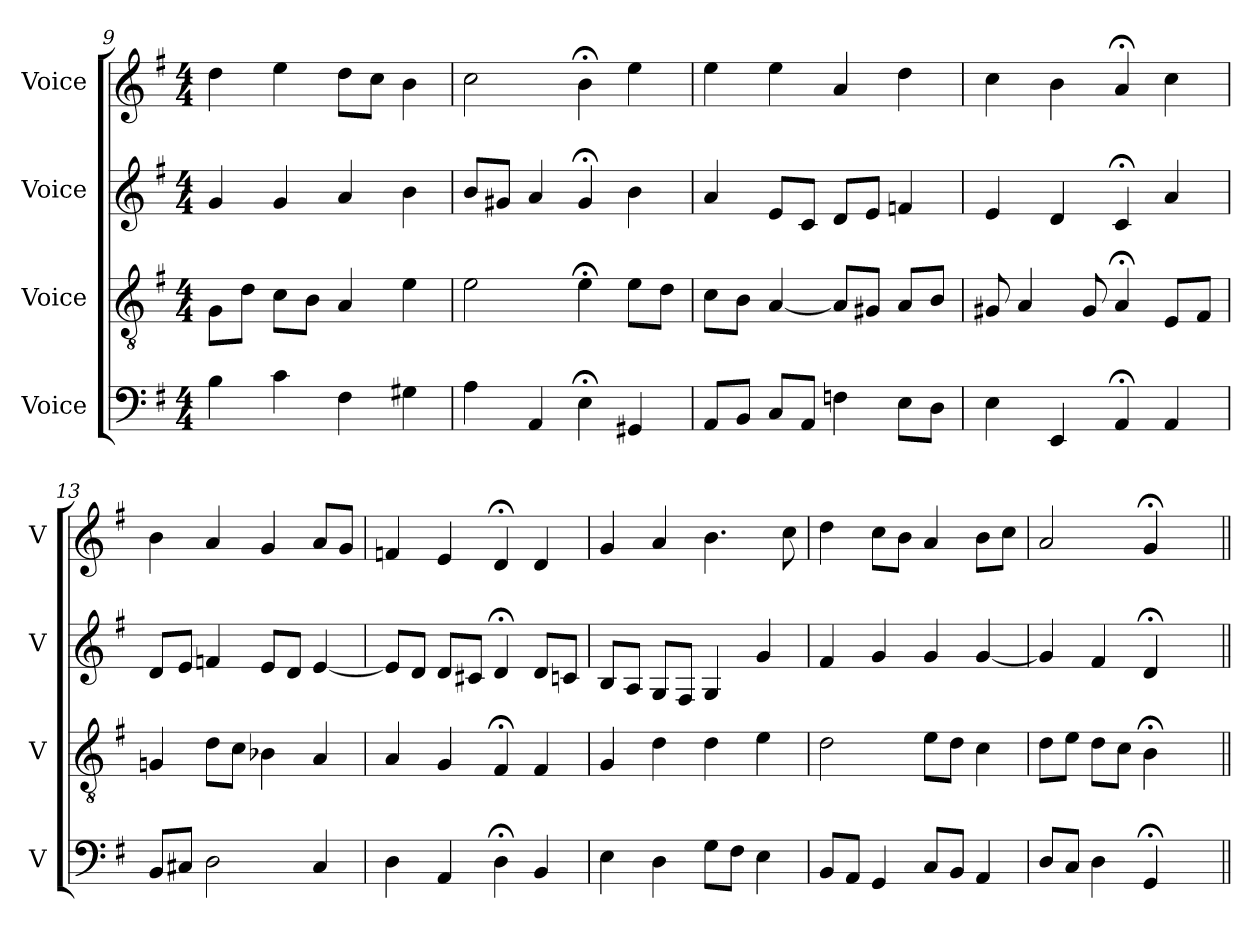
**kern	**kern	**kern	**kern
*part4	*part3	*part2	*part1
*staff4	*staff3	*staff2	*staff1
*I"Voice	*I"Voice	*I"Voice	*I"Voice
*I'V	*I'V	*I'V	*I'V
*clefF4	*clefGv2	*clefG2	*clefG2
*k[f#]	*k[f#]	*k[f#]	*k[f#]
*M4/4	*M4/4	*M4/4	*M4/4
=9	=9	=9	=9
4B\	8G\L	4g/	4dd\
.	8d\J	.	.
4c\	8c\L	4g/	4ee\
.	8B\J	.	.
4F#\	4A/	4a/	8dd\L
.	.	.	8cc\J
4G#X\	4e\	4b\	4b\
=10	=10	=10	=10
4A\	2e\	8b/L	2cc\
.	.	8g#X/J	.
4AA/	.	4a/	.
4E;\	4e;\	4g#;/	4b;\
4GG#X/	8e\L	4b\	4ee\
.	8d\J	.	.
=11	=11	=11	=11
8AA/L	8c\L	4a/	4ee\
8BB/J	8B\J	.	.
8C/L	[4A/	8e/L	4ee\
8AA/J	.	8c/J	.
4Fn\	8A/L]	8d/L	4a/
.	8G#X/J	8e/J	.
8E\L	8A/L	4fn/	4dd\
8D\J	8B/J	.	.
!!LO:PB:g=z
=12	=12	=12	=12
4E\	8G#X/	4e/	4cc\
.	4A/	.	.
4EE/	.	4d/	4b\
.	8G#/	.	.
4AA;/	4A;/	4c;/	4a;/
4AA/	8E/L	4a/	4cc\
.	8F#/J	.	.
=13	=13	=13	=13
8BB/L	4Gn/	8d/L	4b\
8C#X/J	.	8e/J	.
2D\	8d\L	4fn/	4a/
.	8c\J	.	.
.	4B-X\	8e/L	4g/
.	.	8d/J	.
4C#/	4A/	[4e/	8a/L
.	.	.	8g/J
=14	=14	=14	=14
4D\	4A/	8e/L]	4fn/
.	.	8d/J	.
4AA/	4G/	8d/L	4e/
.	.	8c#X/J	.
4D;\	4F#;/	4d;/	4d;/
4BB/	4F#/	8d/L	4d/
.	.	8cn/J	.
=15	=15	=15	=15
4E\	4G/	8B/L	4g/
.	.	8A/J	.
4D\	4d\	8G/L	4a/
.	.	8F#/J	.
8G\L	4d\	4G/	4.b\
8F#\J	.	.	.
4E\	4e\	4g/	.
.	.	.	8cc\
!!LO:LB:g=z
=16	=16	=16	=16
8BB/L	2d\	4f#/	4dd\
8AA/J	.	.	.
4GG/	.	4g/	8cc\L
.	.	.	8b\J
8C/L	8e\L	4g/	4a/
8BB/J	8d\J	.	.
4AA/	4c\	[4g/	8b\L
.	.	.	8cc\J
=17	=17	=17	=17
8D/L	8d\L	4g/]	2a/
8C/J	8e\J	.	.
4D\	8d\L	4f#/	.
.	8c\J	.	.
4GG;/	4B;\	4d;/	4g;/
4ryy	4ryy	4ryy	4ryy
=||	=||	=||	=||
*-	*-	*-	*-
